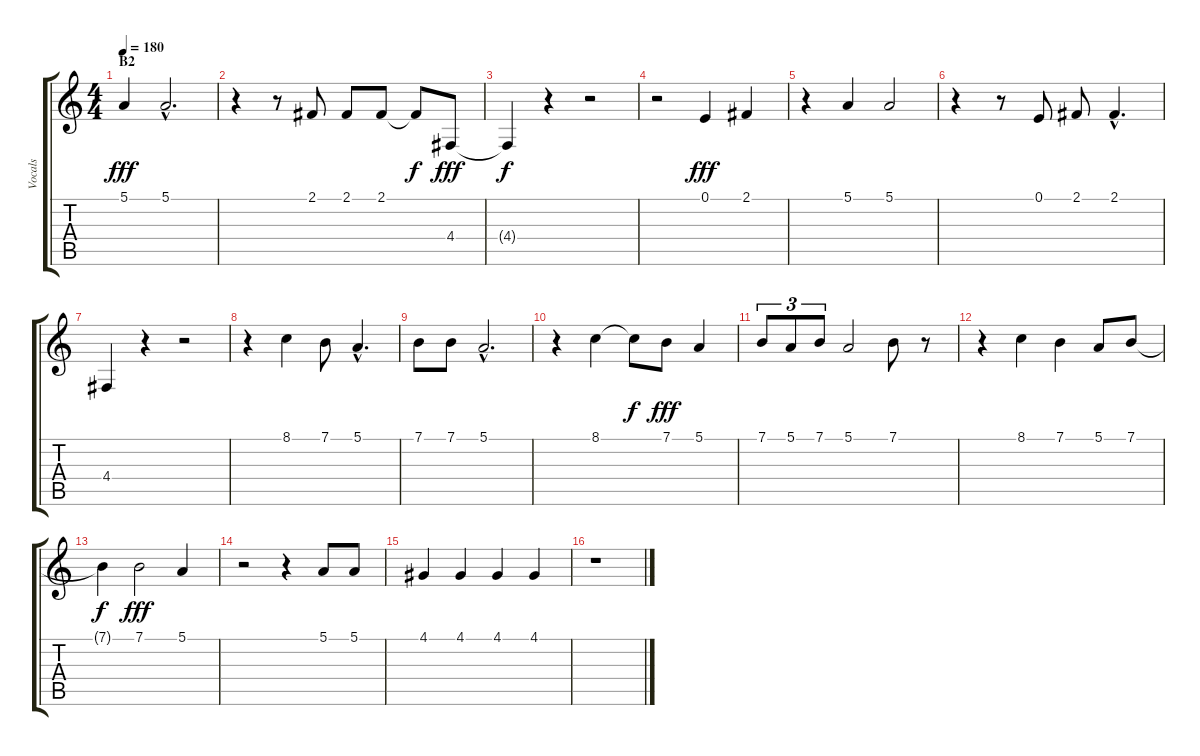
\track ("Vocals" "Vocals") {instrument lead6voice}
\staff {score tabs}
\tuning (E4 B3 G3 D3 A2 E2) {hide}
\ts (4 4)
\section ("" "B2")
\tempo 180
\clef g2
\ks c
5.1.4{dy fff} 5.1{hac}.2{d} |
r.4 r.8 2.1.8 2.1.8 2.1.8 2.1{t}.8{dy f} 4.4.8{dy fff} |
4.4{t}.4{dy f} r.4 r.2 |
r.2 0.1.4{dy fff} 2.1.4 |
r.4 5.1.4 5.1.2 |
r.4 r.8 0.1.8 2.1.8 2.1{hac}.4{d} |
4.4.4 r.4 r.2 |
r.4 8.1.4 7.1.8 5.1{hac}.4{d} |
7.1.8 7.1.8 5.1{hac}.2{d} |
r.4 8.1.4 8.1{t}.8{dy f} 7.1.8{dy fff} 5.1.4 |
7.1.8{tu (3 2)} 5.1.8{tu (3 2)} 7.1.8{tu (3 2)} 5.1.2 7.1.8 r.8 |
r.4 8.1.4 7.1.4 5.1.8 7.1.8 |
7.1{t}.4{dy f} 7.1.2{dy fff} 5.1.4 |
r.2 r.4 5.1.8 5.1.8 |
4.1.4 4.1.4 4.1.4 4.1.4 |
r.1
